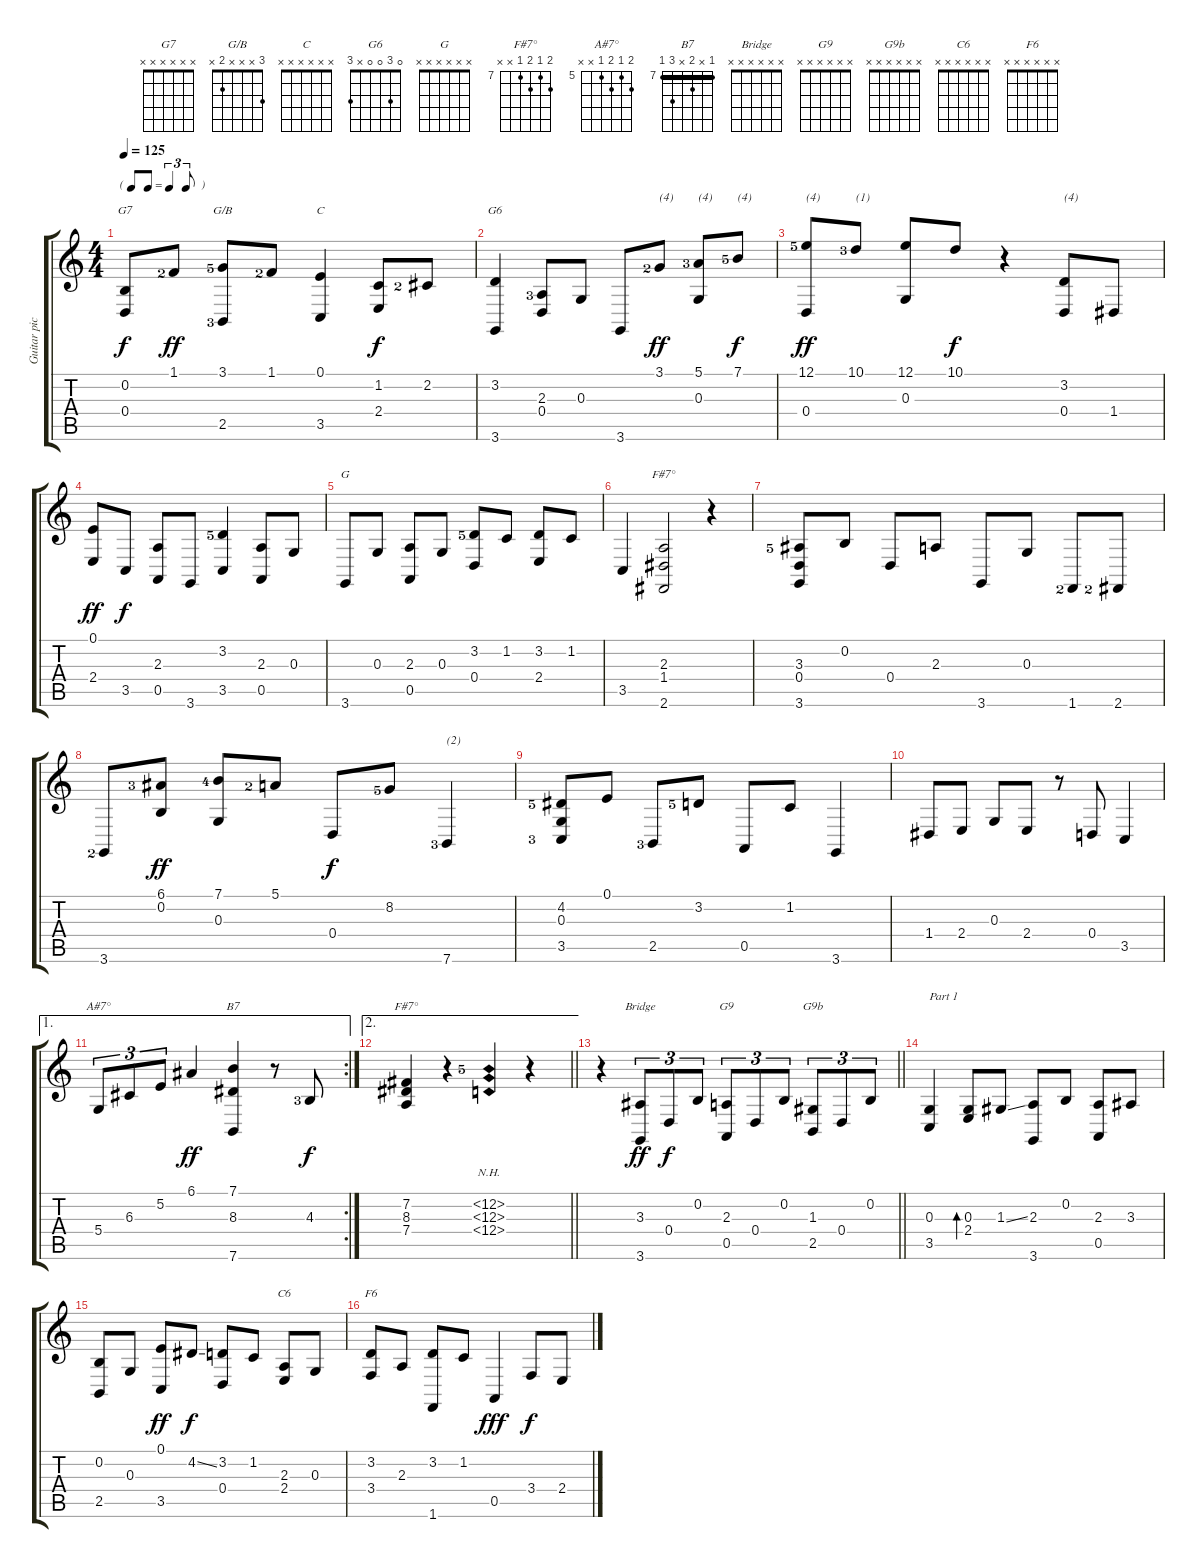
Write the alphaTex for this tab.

\track ("Guitar picking" "Guitar pic") {instrument acousticgrandpiano}
\staff {score tabs}
\tuning (E4 B3 G3 D3 A2 E2) {hide}
\chord ("G7" x x x x x x)
\chord ("G/B" 3 x x x 2 x)
\chord ("C" x x x x x x)
\chord ("G6" 0 3 0 0 x 3)
\chord ("G" x x x x x x)
\chord ("F#7°" x 1 2 1 x 2) {barre 1}
\chord ("A#7°" 6 5 6 5 x x) {firstfret 5}
\chord ("B7" 7 x 8 x 9 7) {firstfret 7 barre 7}
\chord ("F#7°" 8 7 8 7 x x) {firstfret 7}
\chord ("Bridge" x x x x x x)
\chord ("G9" x x x x x x)
\chord ("G9b" x x x x x x)
\chord ("C6" x x x x x x)
\chord ("F6" x x x x x x)
\ts (4 4)
\tf triplet8th
\tempo 125
\clef g2
\ks c
(0.2 0.4).8{ch "G7" dy f} 1.1{lf 2}.8{dy ff} (3.1{lf 5} 2.5{lf 3}).8{ch "G/B"} 1.1{lf 2}.8 (0.1 3.5).4{ch "C"} (1.2 2.4).8{dy f} 2.2{lf 2}.8 |
(3.2 3.6).4{ch "G6"} (2.3{lf 3} 0.4).8 0.3.8 3.6.8 3.1{lf 2}.8{txt "(4)" dy ff} (5.1{lf 3} 0.3).8{txt "(4)"} 7.1{lf 5}.8{txt "(4)" dy f} |
(12.1{lf 5} 0.4).8{txt "(4)" dy ff} 10.1{lf 3}.8{txt "(1)"} (12.1 0.3).8 10.1.8{dy f} r.4 (3.2 0.4).8{txt "(4)"} 1.4.8 |
(0.1 2.4).8{dy ff} 3.5.8{dy f} (2.3 0.5).8 3.6.8 (3.2{lf 5} 3.5).4 (2.3 0.5).8 0.3.8 |
3.6.8{ch "G"} 0.3.8 (2.3 0.5).8 0.3.8 (3.2{lf 5} 0.4).8 1.2.8 (3.2 2.4).8 1.2.8 |
3.5.4 (2.3 1.4 2.6).2{ch "F#7°"} r.4 |
(3.3{lf 5} 0.4 3.6).8 0.2.8 0.4.8 2.3.8 3.6.8 0.3.8 1.6{lf 2}.8 2.6{lf 2}.8 |
3.6{lf 2}.8 (6.1{lf 3} 0.2).8{dy ff} (7.1{lf 4} 0.3).8 5.1{lf 2}.8 0.4.8{dy f} 8.2{lf 5}.8 7.6{lf 3}.4{txt "(2)"} |
(4.2{lf 5} 0.3 3.5{lf 3}).8 0.1.8 2.5{lf 3}.8 3.2{lf 5}.8 0.5.8 1.2.8 3.6.4 |
1.4.8 2.4.8 0.3.8 2.4.8 r.8 0.4.8 3.5.4 |
\ae 1
\rc 2
5.4.8{tu (3 2) ch "A#7°"} 6.3.8{tu (3 2)} 5.2.8{tu (3 2)} 6.1.4{dy ff} (7.1 8.3 7.6).4{ch "B7"} r.8 4.3{lf 3}.8{dy f} |
\ae 2
\barLineRight lightlight
(7.2 8.3 7.4).4{ch "F#7°"} r.4 (12.2{nh lf 5} 12.3{nh} 12.4{nh}).4 r.4 |
\barLineRight lightlight
r.4 (3.3 3.6).8{tu (3 2) ch "Bridge" dy ff} 0.4.8{tu (3 2) dy f} 0.2.8{tu (3 2)} (2.3 0.5).8{tu (3 2) ch "G9"} 0.4.8{tu (3 2)} 0.2.8{tu (3 2)} (1.3 2.5).8{tu (3 2) ch "G9b"} 0.4.8{tu (3 2)} 0.2.8{tu (3 2)} |
(0.3 3.5).4{txt "Part 1"} (0.3 2.4).8{bd 120} 1.3{ss}.8 (2.3 3.6).8 0.2.8 (2.3 0.5).8 3.3.8 |
(0.2 2.5).8 0.3.8 (0.1 3.5).8{dy ff} 4.2{ss}.8{dy f} (3.2 0.4).8 1.2.8 (2.3 2.4).8{ch "C6"} 0.3.8 |
(3.2 3.4).8{ch "F6"} 2.3.8 (3.2 1.6).8 1.2.8 0.5.4{dy fff} 3.4.8{dy f} 2.4.8
